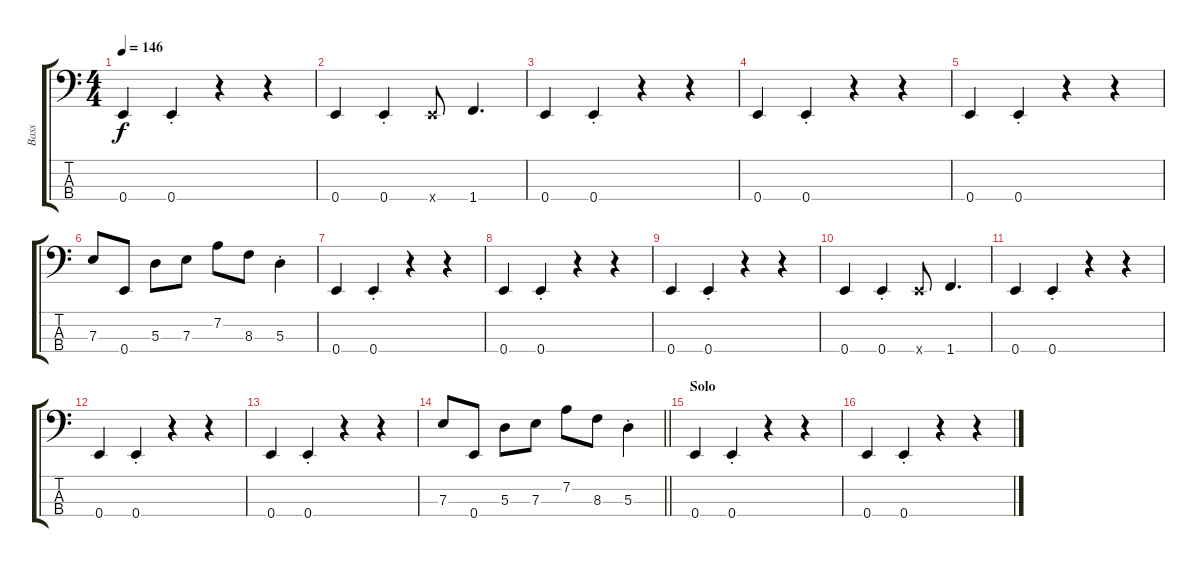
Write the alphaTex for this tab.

\track ("Bass" "Bass") {instrument electricbassfinger}
\staff {score tabs}
\tuning (G2 D2 A1 E1) {hide}
\ts (4 4)
\tempo 146
\clef f4
\ks c
0.4.4{dy f} 0.4{st}.4 r.4 r.4 |
0.4.4 0.4{st}.4 0.4{x}.8 1.4.4{d} |
0.4.4 0.4{st}.4 r.4 r.4 |
0.4.4 0.4{st}.4 r.4 r.4 |
0.4.4 0.4{st}.4 r.4 r.4 |
7.3.8 0.4.8 5.3.8 7.3.8 7.2.8 8.3.8 5.3{st}.4 |
0.4.4 0.4{st}.4 r.4 r.4 |
0.4.4 0.4{st}.4 r.4 r.4 |
0.4.4 0.4{st}.4 r.4 r.4 |
0.4.4 0.4{st}.4 0.4{x}.8 1.4.4{d} |
0.4.4 0.4{st}.4 r.4 r.4 |
0.4.4 0.4{st}.4 r.4 r.4 |
0.4.4 0.4{st}.4 r.4 r.4 |
\barLineRight lightlight
7.3.8 0.4.8 5.3.8 7.3.8 7.2.8 8.3.8 5.3{st}.4 |
\section ("" "Solo")
0.4.4 0.4{st}.4 r.4 r.4 |
0.4.4 0.4{st}.4 r.4 r.4
